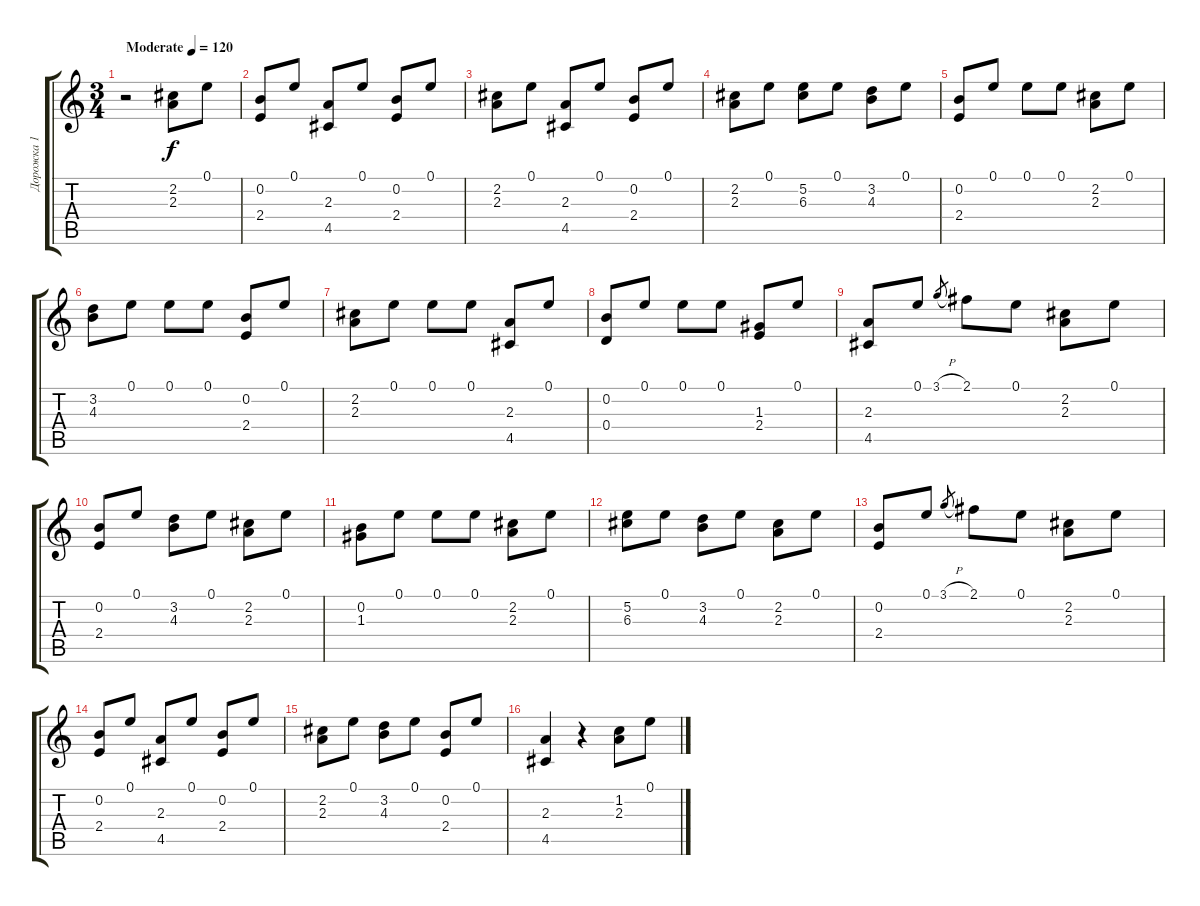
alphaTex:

\track ("Дорожка 1" "Дорожка 1") {instrument acousticguitarnylon}
\staff {score tabs}
\tuning (E4 B3 G3 D3 A2 E2) {hide}
\ts (3 4)
\tempo (120 "Moderate")
\clef g2
\ks c
r.2{dy f instrument acousticguitarnylon} (2.2 2.3).8 0.1.8 |
(0.2 2.4).8 0.1.8 (2.3 4.5).8 0.1.8 (0.2 2.4).8 0.1.8 |
(2.2 2.3).8 0.1.8 (2.3 4.5).8 0.1.8 (0.2 2.4).8 0.1.8 |
(2.2 2.3).8 0.1.8 (5.2 6.3).8 0.1.8 (3.2 4.3).8 0.1.8 |
(0.2 2.4).8 0.1.8 0.1.8 0.1.8 (2.2 2.3).8 0.1.8 |
(3.2 4.3).8 0.1.8 0.1.8 0.1.8 (0.2 2.4).8 0.1.8 |
(2.2 2.3).8 0.1.8 0.1.8 0.1.8 (2.3 4.5).8 0.1.8 |
(0.2 0.4).8 0.1.8 0.1.8 0.1.8 (1.3 2.4).8 0.1.8 |
(2.3 4.5).8 0.1.8 3.1{h}.8{gr} 2.1.8 0.1.8 (2.2 2.3).8 0.1.8 |
(0.2 2.4).8 0.1.8 (3.2 4.3).8 0.1.8 (2.2 2.3).8 0.1.8 |
(0.2 1.3).8 0.1.8 0.1.8 0.1.8 (2.2 2.3).8 0.1.8 |
(5.2 6.3).8 0.1.8 (3.2 4.3).8 0.1.8 (2.2 2.3).8 0.1.8 |
(0.2 2.4).8 0.1.8 3.1{h}.8{gr} 2.1.8 0.1.8 (2.2 2.3).8 0.1.8 |
(0.2 2.4).8 0.1.8 (2.3 4.5).8 0.1.8 (0.2 2.4).8 0.1.8 |
(2.2 2.3).8 0.1.8 (3.2 4.3).8 0.1.8 (0.2 2.4).8 0.1.8 |
(2.3 4.5).4 r.4 (1.2 2.3).8 0.1.8
